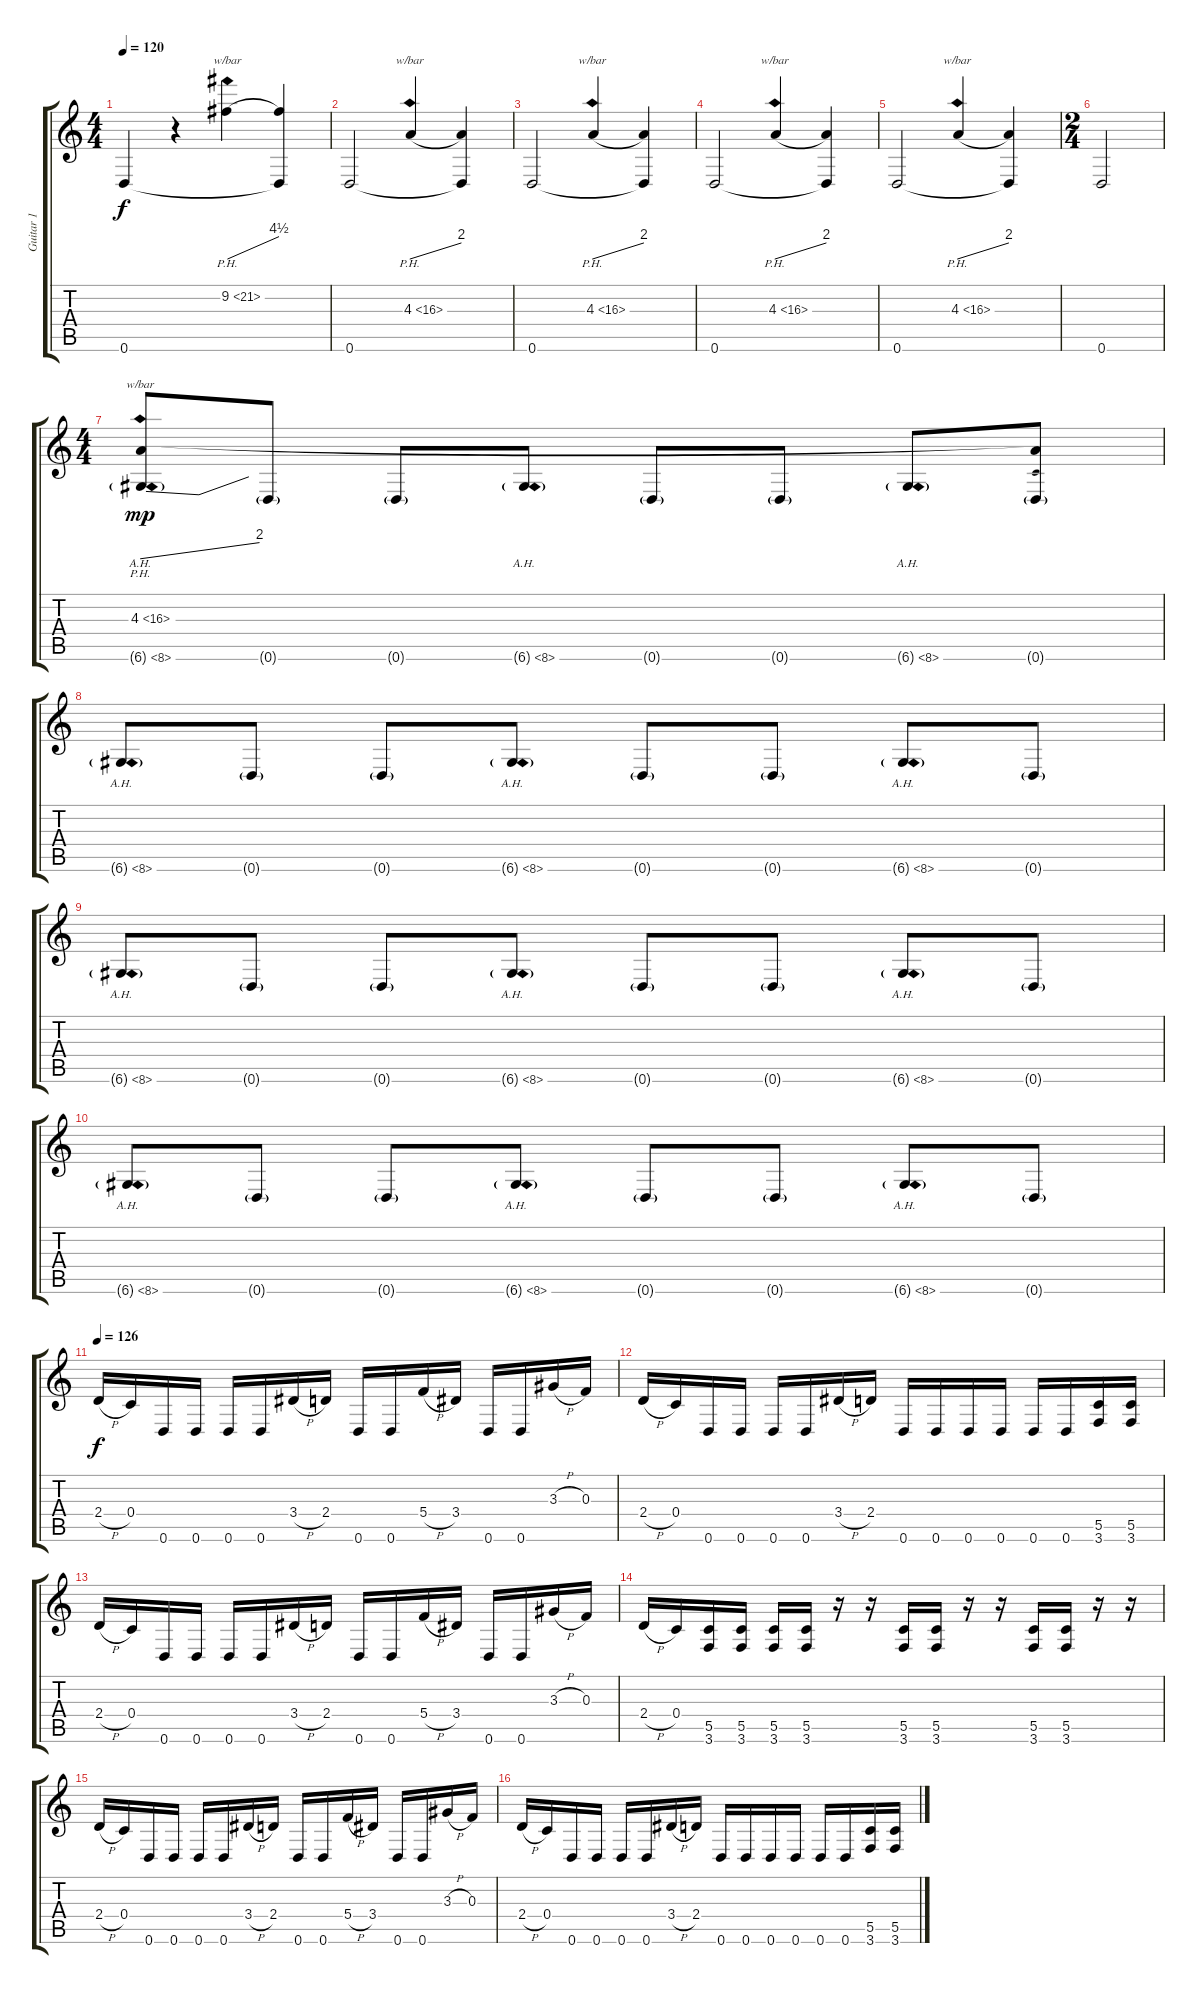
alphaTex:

\track ("Guitar 1" "Guitar 1") {instrument distortionguitar}
\staff {score tabs}
\tuning (D4 A3 F3 C3 G2 D2) {hide}
\ts (4 4)
\tempo 120
\clef g2
\ks c
0.6.4{dy f} r.4 9.2{ph 12}.4{tbe (dive default 0 0 60 18)} (9.2{t} 0.6{t}).4 |
0.6.2 4.3{ph 12}.4{tbe (dive default 0 0 60 8)} (4.3{t} 0.6{t}).4 |
0.6.2 4.3{ph 12}.4{tbe (dive default 0 0 60 8)} (4.3{t} 0.6{t}).4 |
0.6.2 4.3{ph 12}.4{tbe (dive default 0 0 60 8)} (4.3{t} 0.6{t}).4 |
0.6.2 4.3{ph 12}.4{tbe (dive default 0 0 60 8)} (4.3{t} 0.6{t}).4 |
\ts (2 4)
0.6.2 |
\ts (4 4)
(4.3{ph 12} 6.6{ah 2 g}).8{tbe (dive default 0 0 60 8) dy mp} 0.6{g}.8 0.6{g}.8 6.6{ah 2 g}.8 0.6{g}.8 0.6{g}.8 6.6{ah 2 g}.8 (4.3{t} 0.6{g}).8 |
6.6{ah 2 g}.8 0.6{g}.8 0.6{g}.8 6.6{ah 2 g}.8 0.6{g}.8 0.6{g}.8 6.6{ah 2 g}.8 0.6{g}.8 |
6.6{ah 2 g}.8 0.6{g}.8 0.6{g}.8 6.6{ah 2 g}.8 0.6{g}.8 0.6{g}.8 6.6{ah 2 g}.8 0.6{g}.8 |
6.6{ah 2 g}.8 0.6{g}.8 0.6{g}.8 6.6{ah 2 g}.8 0.6{g}.8 0.6{g}.8 6.6{ah 2 g}.8 0.6{g}.8 |
\tempo 126
2.4{h}.16{dy f} 0.4.16 0.6.16 0.6.16 0.6.16 0.6.16 3.4{h}.16 2.4.16 0.6.16 0.6.16 5.4{h}.16 3.4.16 0.6.16 0.6.16 3.3{h}.16 0.3.16 |
2.4{h}.16 0.4.16 0.6.16 0.6.16 0.6.16 0.6.16 3.4{h}.16 2.4.16 0.6.16 0.6.16 0.6.16 0.6.16 0.6.16 0.6.16 (5.5 3.6).16 (5.5 3.6).16 |
2.4{h}.16 0.4.16 0.6.16 0.6.16 0.6.16 0.6.16 3.4{h}.16 2.4.16 0.6.16 0.6.16 5.4{h}.16 3.4.16 0.6.16 0.6.16 3.3{h}.16 0.3.16 |
2.4{h}.16 0.4.16 (5.5 3.6).16 (5.5 3.6).16 (5.5 3.6).16 (5.5 3.6).16 r.16 r.16 (5.5 3.6).16 (5.5 3.6).16 r.16 r.16 (5.5 3.6).16 (5.5 3.6).16 r.16 r.16 |
2.4{h}.16 0.4.16 0.6.16 0.6.16 0.6.16 0.6.16 3.4{h}.16 2.4.16 0.6.16 0.6.16 5.4{h}.16 3.4.16 0.6.16 0.6.16 3.3{h}.16 0.3.16 |
2.4{h}.16 0.4.16 0.6.16 0.6.16 0.6.16 0.6.16 3.4{h}.16 2.4.16 0.6.16 0.6.16 0.6.16 0.6.16 0.6.16 0.6.16 (5.5 3.6).16 (5.5 3.6).16
